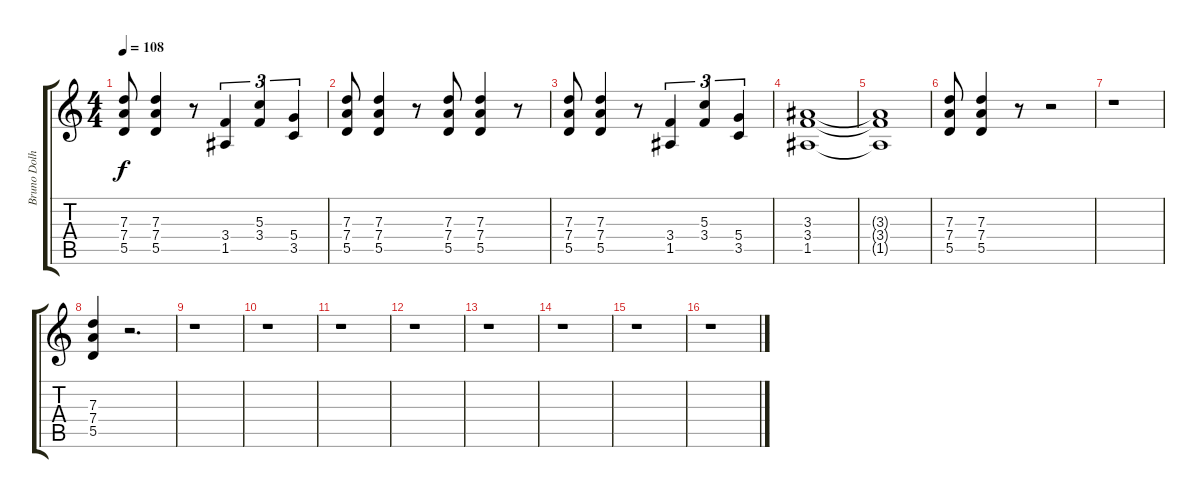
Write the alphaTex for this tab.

\track ("Bruno Dolheguy" "Bruno Dolh") {instrument distortionguitar}
\staff {score tabs}
\tuning (E4 B3 G3 D3 A2 E2) {hide}
\ts (4 4)
\tempo 108
\clef g2
\ks c
(7.3 7.4 5.5).8{dy f} (7.3 7.4 5.5).4 r.8 (3.4 1.5).4{tu (3 2)} (5.3 3.4).4{tu (3 2)} (5.4 3.5).4{tu (3 2)} |
(7.3 7.4 5.5).8 (7.3 7.4 5.5).4 r.8 (7.3 7.4 5.5).8 (7.3 7.4 5.5).4 r.8 |
(7.3 7.4 5.5).8 (7.3 7.4 5.5).4 r.8 (3.4 1.5).4{tu (3 2)} (5.3 3.4).4{tu (3 2)} (5.4 3.5).4{tu (3 2)} |
(3.3 3.4 1.5).1 |
(3.3{t} 3.4{t} 1.5{t}).1 |
(7.3 7.4 5.5).8 (7.3 7.4 5.5).4 r.8 r.2 |
r.1 |
(7.3 7.4 5.5).4 r.2{d} |
r.1 |
r.1 |
r.1 |
r.1 |
r.1 |
r.1 |
r.1 |
r.1
